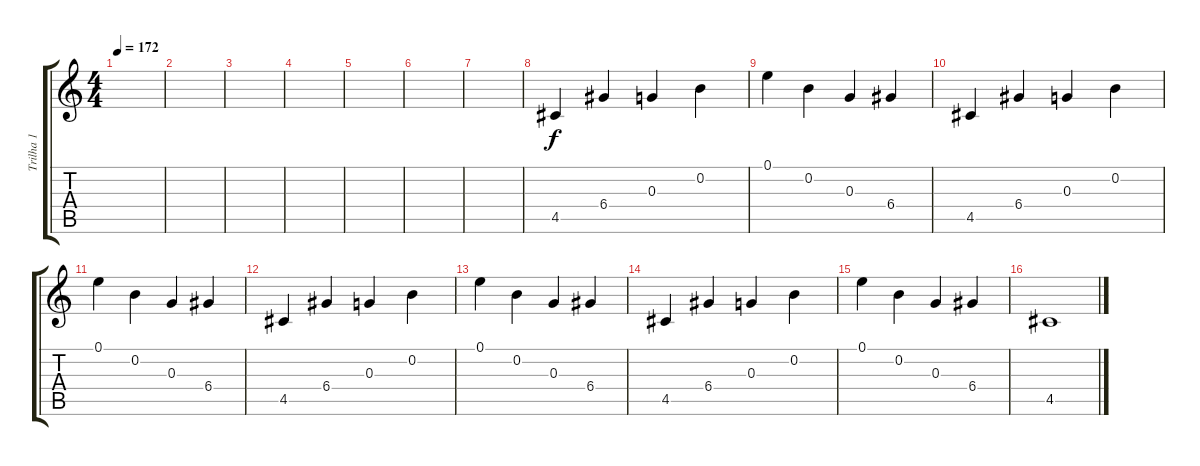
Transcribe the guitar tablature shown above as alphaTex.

\track ("Trilha 1" "Trilha 1") {instrument distortionguitar}
\staff {score tabs}
\tuning (E4 B3 G3 D3 A2 E2) {hide}
\ts (4 4)
\tempo 172
\clef g2
\ks c
|
|
|
|
|
|
|
4.5.4 6.4.4 0.3.4 0.2.4 |
0.1.4 0.2.4 0.3.4 6.4.4 |
4.5.4 6.4.4 0.3.4 0.2.4 |
0.1.4 0.2.4 0.3.4 6.4.4 |
4.5.4{volume 11} 6.4.4 0.3.4 0.2.4 |
0.1.4{volume 8} 0.2.4 0.3.4 6.4.4 |
4.5.4 6.4.4 0.3.4 0.2.4 |
0.1.4{volume 6} 0.2.4 0.3.4 6.4.4 |
4.5.1{volume 0}
